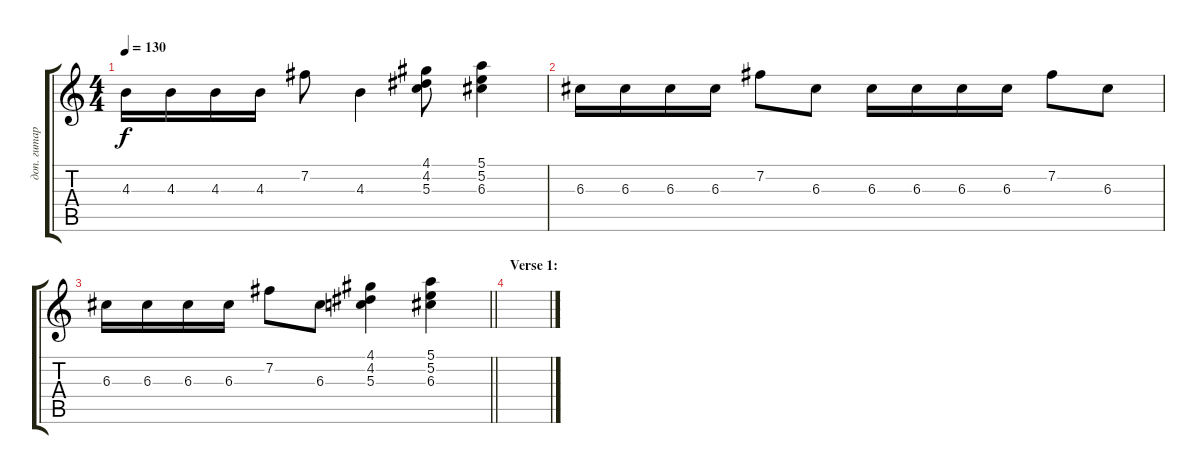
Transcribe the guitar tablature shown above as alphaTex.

\track ("доп. гитара" "доп. гитар") {instrument overdrivenguitar}
\staff {score tabs}
\tuning (E4 B3 G3 D3 A2 E2) {hide}
\ts (4 4)
\tempo 130
\clef g2
\ks c
4.3.16{dy f} 4.3.16 4.3.16 4.3.16 7.2.8 4.3.4 (4.1 4.2 5.3).8 (5.1 5.2 6.3).4 |
6.3.16 6.3.16 6.3.16 6.3.16 7.2.8 6.3.8 6.3.16 6.3.16 6.3.16 6.3.16 7.2.8 6.3.8 |
\barLineRight lightlight
6.3.16 6.3.16 6.3.16 6.3.16 7.2.8 6.3.8 (4.1 4.2 5.3).4 (5.1 5.2 6.3).4 |
\section ("" "Verse 1:")
